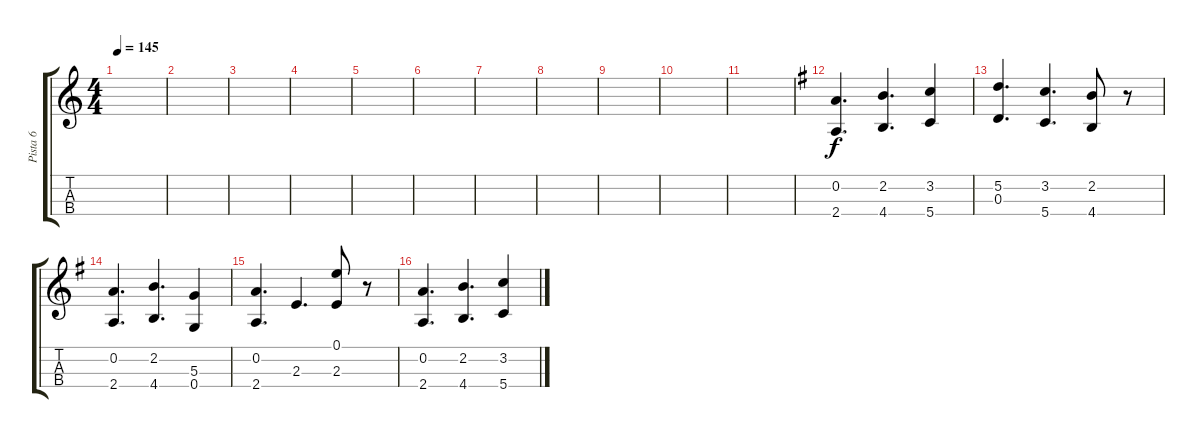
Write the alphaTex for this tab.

\track ("Pista 6" "Pista 6") {instrument stringensemble1}
\staff {score tabs}
\tuning (E5 A4 D4 G3) {hide}
\ts (4 4)
\tempo 145
\clef g2
\ks c
|
|
|
|
|
|
|
|
|
|
|
\ks g
(0.2 2.4).4{d} (2.2 4.4).4{d} (3.2 5.4).4 |
(5.2 0.3).4{d} (3.2 5.4).4{d} (2.2 4.4).8 r.8 |
(0.2 2.4).4{d} (2.2 4.4).4{d} (5.3 0.4).4 |
(0.2 2.4).4{d} 2.3.4{d} (0.1 2.3).8 r.8 |
(0.2 2.4).4{d} (2.2 4.4).4{d} (3.2 5.4).4
